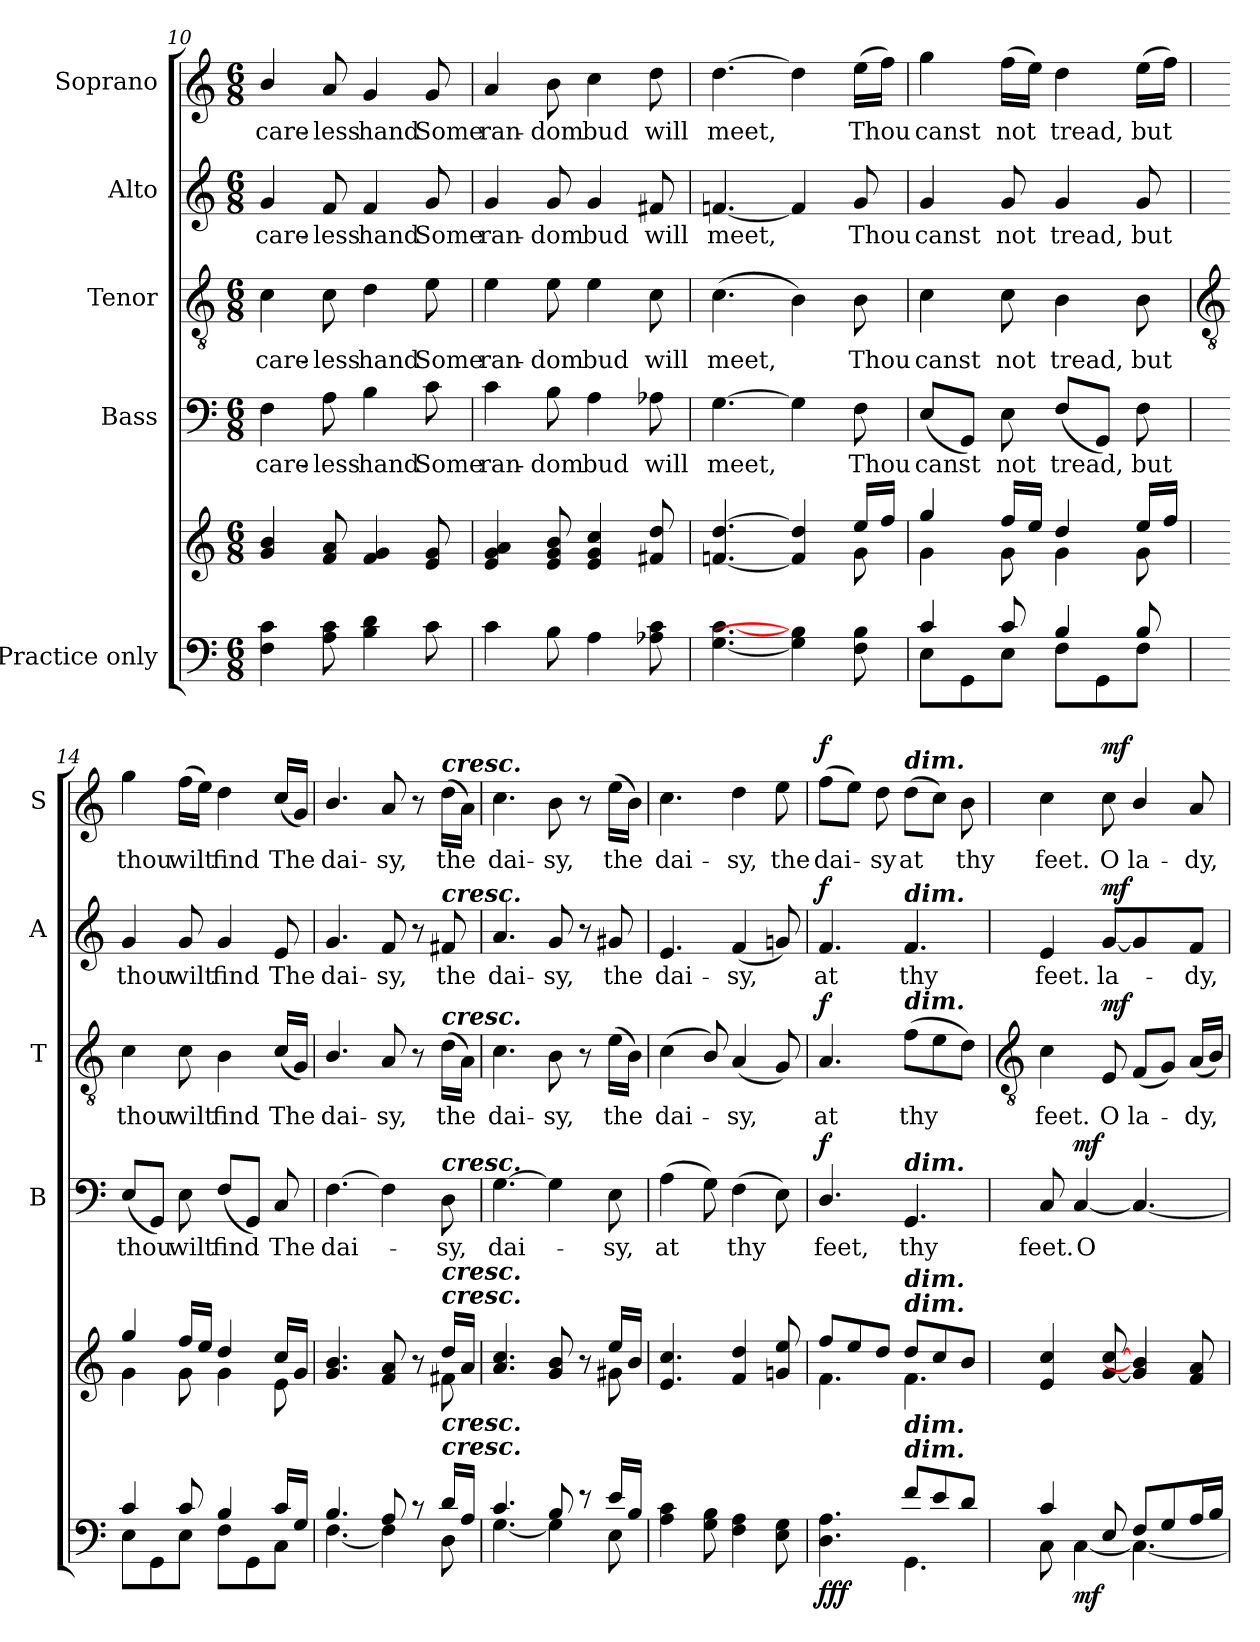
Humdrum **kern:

**kern	**kern	**dynam	**kern	**text	**dynam	**kern	**text	**dynam	**kern	**text	**dynam	**kern	**text	**dynam
*part5	*part5	*part5	*part4	*part4	*part4	*part3	*part3	*part3	*part2	*part2	*part2	*part1	*part1	*part1
*staff6	*staff5	*staff5/6	*staff4	*staff4	*staff4	*staff3	*staff3	*staff3	*staff2	*staff2	*staff2	*staff1	*staff1	*staff1
*I"Practice only	*	*	*I"Bass	*	*	*I"Tenor	*	*	*I"Alto	*	*	*I"Soprano	*	*
*	*	*	*I'B	*	*	*I'T	*	*	*I'A	*	*	*I'S	*	*
!!LO:LB:g=z
*clefF4	*clefG2	*	*clefF4	*	*	*clefGv2	*	*	*clefG2	*	*	*clefG2	*	*
*k[]	*k[]	*	*k[]	*	*	*k[]	*	*	*k[]	*	*	*k[]	*	*
*C:	*C:	*	*C:	*	*	*C:	*	*	*C:	*	*	*C:	*	*
*M6/8	*M6/8	*	*M6/8	*	*	*M6/8	*	*	*M6/8	*	*	*M6/8	*	*
=10	=10	=10	=10	=10	=10	=10	=10	=10	=10	=10	=10	=10	=10	=10
*	*^	*	*	*	*	*	*	*	*	*	*	*	*	*
!LO:N:vis=1	!	!LO:N:vis=1	!	!	!LO:LY:b	!	!	!LO:LY:b	!	!	!LO:LY:b	!	!	!LO:LY:b	!
*^	*	*	*	*	*	*	*	*	*	*	*	*	*	*	*
2.ryy	4F\ 4c\	4g/ 4b/	2.ryy	.	4F	care-	.	4c	care-	.	4g	care-	.	4b/	care-	.
!	!	!	!	!	!	!LO:LY:b	!	!	!LO:LY:b	!	!	!LO:LY:b	!	!	!LO:LY:b	!
.	8A\ 8c\	8f/ 8a/	.	.	8A	-less	.	8c	-less	.	8f	-less	.	8a	-less	.
!	!	!	!	!	!	!LO:LY:b	!	!	!LO:LY:b	!	!	!LO:LY:b	!	!	!LO:LY:b	!
.	4B\ 4d\	4f/ 4g/	.	.	4B	hand	.	4d	hand	.	4f	hand	.	4g	hand	.
!	!	!	!	!	!	!LO:LY:b	!	!	!LO:LY:b	!	!	!LO:LY:b	!	!	!LO:LY:b	!
.	8c\	8e/ 8g/	.	.	8c	Some	.	8e	Some	.	8g	Some	.	8g	Some	.
=11	=11	=11	=11	=11	=11	=11	=11	=11	=11	=11	=11	=11	=11	=11	=11	=11
!LO:N:vis=1	!	!	!LO:N:vis=1	!	!	!LO:LY:b	!	!	!LO:LY:b	!	!	!LO:LY:b	!	!	!LO:LY:b	!
2.ryy	4c\	4e/ 4g/ 4a/	2.ryy	.	4c	ran-	.	4e	ran-	.	4g	ran-	.	4a	ran-	.
!	!	!	!	!	!	!LO:LY:b	!	!	!LO:LY:b	!	!	!LO:LY:b	!	!	!LO:LY:b	!
.	8B\	8e/ 8g/ 8b/	.	.	8B	-dom	.	8e	-dom	.	8g	-dom	.	8b	-dom	.
!	!	!	!	!	!	!LO:LY:b	!	!	!LO:LY:b	!	!	!LO:LY:b	!	!	!LO:LY:b	!
.	4A\	4e/ 4g/ 4cc/	.	.	4A	bud	.	4e	bud	.	4g	bud	.	4cc	bud	.
!	!	!	!	!	!	!LO:LY:b	!	!	!LO:LY:b	!	!	!LO:LY:b	!	!	!LO:LY:b	!
.	8A-X\ 8c\	8f#X/ 8dd/	.	.	8A-X	will	.	8c	will	.	8f#X	will	.	8dd	will	.
=12	=12	=12	=12	=12	=12	=12	=12	=12	=12	=12	=12	=12	=12	=12	=12	=12
!LO:N:vis=1	!	!	!	!	!	!LO:LY:b	!	!	!LO:LY:b	!	!	!LO:LY:b	!	!	!LO:LY:b	!
2.ryy	[4.G\ [4.c\	[4.fn/ [4.dd/	4.ryy	.	[4.G	meet,	.	(>4.c	meet,	.	[4.fn	meet,	.	[4.dd	meet,	.
.	4G\] 4B\]	4f/] 4dd/]	4ryy	.	4G]	.	.	4B)	.	.	4f]	.	.	4dd]	.	.
!	!	!	!	!	!	!LO:LY:b	!	!	!LO:LY:b	!	!	!LO:LY:b	!	!	!LO:LY:b	!
.	8F\ 8B\	16ee/LL	8g\	.	8F	Thou	.	8B	Thou	.	8g	Thou	.	(>16eeLL	Thou	.
.	.	16ff/JJ	.	.	.	.	.	.	.	.	.	.	.	16ffJJ)	.	.
=13	=13	=13	=13	=13	=13	=13	=13	=13	=13	=13	=13	=13	=13	=13	=13	=13
!	!	!	!	!	!	!LO:LY:b	!	!	!LO:LY:b	!	!	!LO:LY:b	!	!	!LO:LY:b	!
4c/	8E\L	4gg/	4g\	.	(<8EL	canst	.	4c	canst	.	4g	canst	.	4gg	canst	.
.	8GG\	.	.	.	8GGJ)	.	.	.	.	.	.	.	.	.	.	.
!	!	!	!	!	!	!LO:LY:b	!	!	!LO:LY:b	!	!	!LO:LY:b	!	!	!LO:LY:b	!
8c/	8E\J	16ff/LL	8g\	.	8E	not	.	8c	not	.	8g	not	.	(>16ffLL	not	.
.	.	16ee/JJ	.	.	.	.	.	.	.	.	.	.	.	16eeJJ)	.	.
!	!	!	!	!	!	!LO:LY:b	!	!	!LO:LY:b	!	!	!LO:LY:b	!	!	!LO:LY:b	!
4B/	8F\L	4dd/	4g\	.	(<8FL	tread,	.	4B	tread,	.	4g	tread,	.	4dd	tread,	.
.	8GG\	.	.	.	8GGJ)	.	.	.	.	.	.	.	.	.	.	.
!	!	!	!	!	!	!LO:LY:b	!	!	!LO:LY:b	!	!	!LO:LY:b	!	!	!LO:LY:b	!
8B/	8F\J	16ee/LL	8g\	.	8F	but	.	8B	but	.	8g	but	.	(>16eeLL	but	.
.	.	16ff/JJ	.	.	.	.	.	.	.	.	.	.	.	16ffJJ)	.	.
!!LO:LB:g=z
=14	=14	=14	=14	=14	=14	=14	=14	=14	=14	=14	=14	=14	=14	=14	=14	=14
*	*	*	*	*	*	*	*	*clefGv2	*	*	*	*	*	*	*	*
!	!	!	!	!	!	!LO:LY:b	!	!	!LO:LY:b	!	!	!LO:LY:b	!	!	!LO:LY:b	!
4c/	8E\L	4gg/	4g\	.	(8EL	thou	.	4c	thou	.	4g	thou	.	4gg	thou	.
.	8GG\	.	.	.	8GGJ)	.	.	.	.	.	.	.	.	.	.	.
!	!	!	!	!	!	!LO:LY:b	!	!	!LO:LY:b	!	!	!LO:LY:b	!	!	!LO:LY:b	!
8c/	8E\J	16ff/LL	8g\	.	8E	wilt	.	8c	wilt	.	8g	wilt	.	(>16ffLL	wilt	.
.	.	16ee/JJ	.	.	.	.	.	.	.	.	.	.	.	16eeJJ)	.	.
!	!	!	!	!	!	!LO:LY:b	!	!	!LO:LY:b	!	!	!LO:LY:b	!	!	!LO:LY:b	!
4B/	8F\L	4dd/	4g\	.	(8FL	find	.	4B	find	.	4g	find	.	4dd	find	.
.	8GG\	.	.	.	8GGJ)	.	.	.	.	.	.	.	.	.	.	.
!	!	!	!	!	!	!LO:LY:b	!	!	!LO:LY:b	!	!	!LO:LY:b	!	!	!LO:LY:b	!
16c/LL	8C\J	16cc/LL	8e\	.	8C	The	.	(<16cLL	The	.	8e	The	.	(<16ccLL	The	.
16G/JJ	.	16g/JJ	.	.	.	.	.	16GJJ)	.	.	.	.	.	16gJJ)	.	.
=15	=15	=15	=15	=15	=15	=15	=15	=15	=15	=15	=15	=15	=15	=15	=15	=15
!	!	!	!	!	!	!LO:LY:b	!	!	!LO:LY:b	!	!	!LO:LY:b	!	!	!LO:LY:b	!
4.B/	[4.F\	4.g/ 4.b/	2ryy	.	[4.F	dai-	.	4.B/	dai-	.	4.g	dai-	.	4.b/	dai-	.
!	!	!	!	!	!	!	!	!	!LO:LY:b	!	!	!LO:LY:b	!	!	!LO:LY:b	!
8A/	4F\]	8f/ 8a/	.	.	4F]	.	.	8A	-sy,	.	8f	-sy,	.	8a	-sy,	.
8r	.	8r	8ryy	.	.	.	.	8r	.	.	8r	.	.	8r	.	.
!	!	!	!	!	!	!	!	!	!	!	!	!	!	!LO:TX:a:Bi:t=cresc.	!	!
!	!	!	!	!	!	!	!	!	!	!	!LO:TX:a:Bi:t=cresc.	!	!	!	!	!
!	!	!	!	!	!	!	!	!LO:TX:a:Bi:t=cresc.	!	!	!	!	!	!	!	!
!	!	!	!	!	!LO:TX:a:Bi:t=cresc.	!	!	!	!	!	!	!	!	!	!	!
!	!	!LO:TX:a:Bi:t=cresc.	!	!	!	!	!	!	!	!	!	!	!	!	!	!
!	!	!LO:TX:a:Bi:t=cresc.	!	!	!	!	!	!	!	!	!	!	!	!	!	!
!LO:TX:a:Bi:t=cresc.	!	!	!	!	!	!	!	!	!	!	!	!	!	!	!	!
!LO:TX:a:Bi:t=cresc.	!	!	!	!	!	!	!	!	!	!	!	!	!	!	!	!
!	!	!	!	!	!	!LO:LY:b	!	!	!LO:LY:b	!	!	!LO:LY:b	!	!	!LO:LY:b	!
16d/LL	8D\	16dd/LL	8f#X\	.	8D	sy,	.	(>16dLL	the	.	8f#X	the	.	(>16ddLL	the	.
16A/JJ	.	16a/JJ	.	.	.	.	.	16AJJ)	.	.	.	.	.	16aJJ)	.	.
=16	=16	=16	=16	=16	=16	=16	=16	=16	=16	=16	=16	=16	=16	=16	=16	=16
!	!	!	!	!	!	!LO:LY:b	!	!	!LO:LY:b	!	!	!LO:LY:b	!	!	!LO:LY:b	!
4.c/	[4.G\	4.a/ 4.cc/	2ryy	.	[4.G	dai-	.	4.c	dai-	.	4.a	dai-	.	4.cc	dai-	.
!	!	!	!	!	!	!	!	!	!LO:LY:b	!	!	!LO:LY:b	!	!	!LO:LY:b	!
8B/	4G\]	8g/ 8b/	.	.	4G]	.	.	8B	-sy,	.	8g	-sy,	.	8b	-sy,	.
8r	.	8r	8ryy	.	.	.	.	8r	.	.	8r	.	.	8r	.	.
!	!	!	!	!	!	!LO:LY:b	!	!	!LO:LY:b	!	!	!LO:LY:b	!	!	!LO:LY:b	!
16e/LL	8E\	16ee/LL	8g#X\	.	8E	sy,	.	(>16eLL	the	.	8g#X	the	.	(>16eeLL	the	.
16B/JJ	.	16b/JJ	.	.	.	.	.	16BJJ)	.	.	.	.	.	16bJJ)	.	.
=17	=17	=17	=17	=17	=17	=17	=17	=17	=17	=17	=17	=17	=17	=17	=17	=17
!	!	!	!	!	!	!LO:LY:b	!	!	!LO:LY:b	!	!	!LO:LY:b	!	!	!LO:LY:b	!
2.ryy	4A\ 4c\	4.e/ 4.cc/	2.ryy	.	(>4A	at	.	(<4c	dai-	.	4.e	dai-	.	4.cc	dai-	.
.	8G\ 8B\	.	.	.	8G)	.	.	8B/)	.	.	.	.	.	.	.	.
!	!	!	!	!	!	!LO:LY:b	!	!	!LO:LY:b	!	!	!LO:LY:b	!	!	!LO:LY:b	!
.	4F\ 4A\	4f/ 4dd/	.	.	(>4F	thy	.	(<4A	sy,	.	(<4f	-sy,	.	4dd	-sy,	.
!	!	!	!	!	!	!	!	!	!	!	!	!	!	!	!LO:LY:b	!
.	8E\ 8G\	8gn/ 8ee/	.	.	8E)	.	.	8G)	.	.	8gn)	.	.	8ee	the	.
=18	=18	=18	=18	=18	=18	=18	=18	=18	=18	=18	=18	=18	=18	=18	=18	=18
!	!	!	!	!LO:DY:b=2	!	!LO:LY:b	!	!	!LO:LY:b	!	!	!LO:LY:b	!	!	!LO:LY:b	!
!	!	!	!	!LO:DY:n=1:b	!	!	!	!	!	!	!	!	!	!	!	!
!	!	!	!	!LO:DY:n=2:b	!	!	!LO:DY:b	!	!	!LO:DY:b	!	!	!LO:DY:b	!	!	!LO:DY:b
4.ryy	4.D\ 4.A\	8ff/L	4.f\	f f f	4.D/	feet,	f	4.A	at	f	4.f	at	f	(>8ffL	dai-	f
.	.	8ee/	.	.	.	.	.	.	.	.	.	.	.	8eeJ)	.	.
!	!	!	!	!	!	!	!	!	!	!	!	!	!	!	!LO:LY:b	!
.	.	8dd/J	.	.	.	.	.	.	.	.	.	.	.	8dd	sy	.
!	!	!	!	!	!	!	!	!	!	!	!	!	!	!LO:TX:a:Bi:t=dim.	!	!
!	!	!	!	!	!	!	!	!	!	!	!LO:TX:a:Bi:t=dim.	!	!	!	!	!
!	!	!	!	!	!	!	!	!LO:TX:a:Bi:t=dim.	!	!	!	!	!	!	!	!
!	!	!	!	!	!LO:TX:a:Bi:t=dim.	!	!	!	!	!	!	!	!	!	!	!
!	!	!LO:TX:a:Bi:t=dim.	!	!	!	!	!	!	!	!	!	!	!	!	!	!
!	!	!LO:TX:a:Bi:t=dim.	!	!	!	!	!	!	!	!	!	!	!	!	!	!
!LO:TX:a:Bi:t=dim.	!	!	!	!	!	!	!	!	!	!	!	!	!	!	!	!
!LO:TX:a:Bi:t=dim.	!	!	!	!	!	!	!	!	!	!	!	!	!	!	!	!
!	!	!	!	!	!	!LO:LY:b	!	!	!LO:LY:b	!	!	!LO:LY:b	!	!	!LO:LY:b	!
8f/L	4.GG\	8dd/L	4.f\	.	4.GG	thy	.	(>8fL	thy	.	4.f	thy	.	(>8ddL	at	.
8e/	.	8cc/	.	.	.	.	.	8e	.	.	.	.	.	8ccJ)	.	.
!	!	!	!	!	!	!	!	!	!	!	!	!	!	!	!LO:LY:b	!
8d/J	.	8b/J	.	.	.	.	.	8dJ)	.	.	.	.	.	8b	thy	.
*	*	*v	*v	*	*	*	*	*	*	*	*	*	*	*	*	*
!!LO:LB:g=z
=19	=19	=19	=19	=19	=19	=19	=19	=19	=19	=19	=19	=19	=19	=19	=19
*	*	*	*	*	*	*	*clefGv2	*	*	*	*	*	*	*	*
!	!	!	!	!	!LO:LY:b	!	!	!LO:LY:b	!	!	!LO:LY:b	!	!	!LO:LY:b	!
4c/	8C\	4e 4cc	.	8C	feet.	.	4c	feet.	.	4e	feet.	.	4cc	feet.	.
!	!	!	!LO:DY:b=2	!	!LO:LY:b	!LO:DY:b	!	!	!	!	!	!	!	!	!
.	[4C\	.	mf	[4C	O	mf	.	.	.	.	.	.	.	.	.
!	!	!	!LO:DY:b=2	!	!	!	!	!LO:LY:b	!	!	!LO:LY:b	!	!	!LO:LY:b	!
!	!	!	!LO:DY:n=1:b	!	!	!	!	!	!LO:DY:b	!	!	!LO:DY:b	!	!	!LO:DY:b
8E/	.	[8g [8cc	mf mf	.	.	.	8E	O	mf	[8gL	la-	mf	8cc	O	mf
!	!	!	!	!	!	!	!	!LO:LY:b	!	!	!	!	!	!LO:LY:b	!
8F/L	4.C\_	4g/] 4b/]	.	4.C_	.	.	(<8FL	la-	.	4g]	.	.	4b/	la-	.
8G/	.	.	.	.	.	.	8GJ)	.	.	.	.	.	.	.	.
!	!	!	!	!	!	!	!	!LO:LY:b	!	!	!LO:LY:b	!	!	!LO:LY:b	!
16A/L	.	8f 8a	.	.	.	.	(<16ALL	dy,	.	8fJ	dy,	.	8a	-dy,	.
16B/JJ	.	.	.	.	.	.	16BJJ)	.	.	.	.	.	.	.	.
*v	*v	*	*	*	*	*	*	*	*	*	*	*	*	*	*
=	=	=	=	=	=	=	=	=	=	=	=	=	=	=
*-	*-	*-	*-	*-	*-	*-	*-	*-	*-	*-	*-	*-	*-	*-
